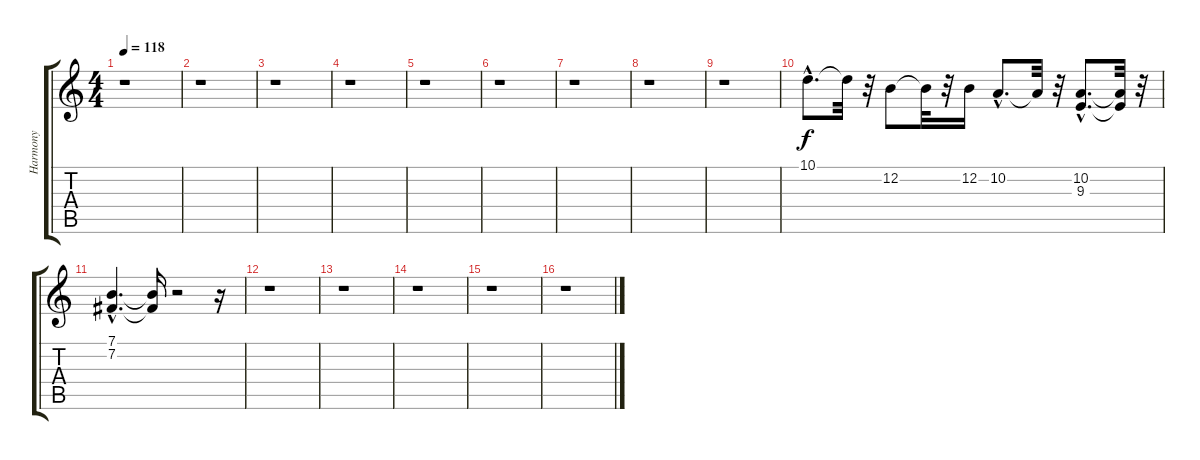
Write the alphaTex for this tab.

\track ("Harmony             " "Harmony   ") {instrument stringensemble1}
\staff {score tabs}
\tuning (E4 B3 G3 D3 A2 E2) {hide}
\ts (4 4)
\tempo 118
\clef g2
\ks c
r.1{dy f} |
r.1 |
r.1 |
r.1 |
r.1 |
r.1 |
r.1 |
r.1 |
r.1 |
10.1{hac}.8{d} 10.1{t}.32 r.32 12.2.8 12.2{t}.32 r.32 12.2.16 10.2{hac}.8{d} 10.2{t}.32 r.32 (10.2{hac} 9.3{hac}).8{d} (10.2{t} 9.3{t}).32 r.32 |
(7.1{hac} 7.2{hac}).4{d} (7.1{t} 7.2{t}).16 r.2 r.16 |
r.1 |
r.1 |
r.1 |
r.1 |
r.1
